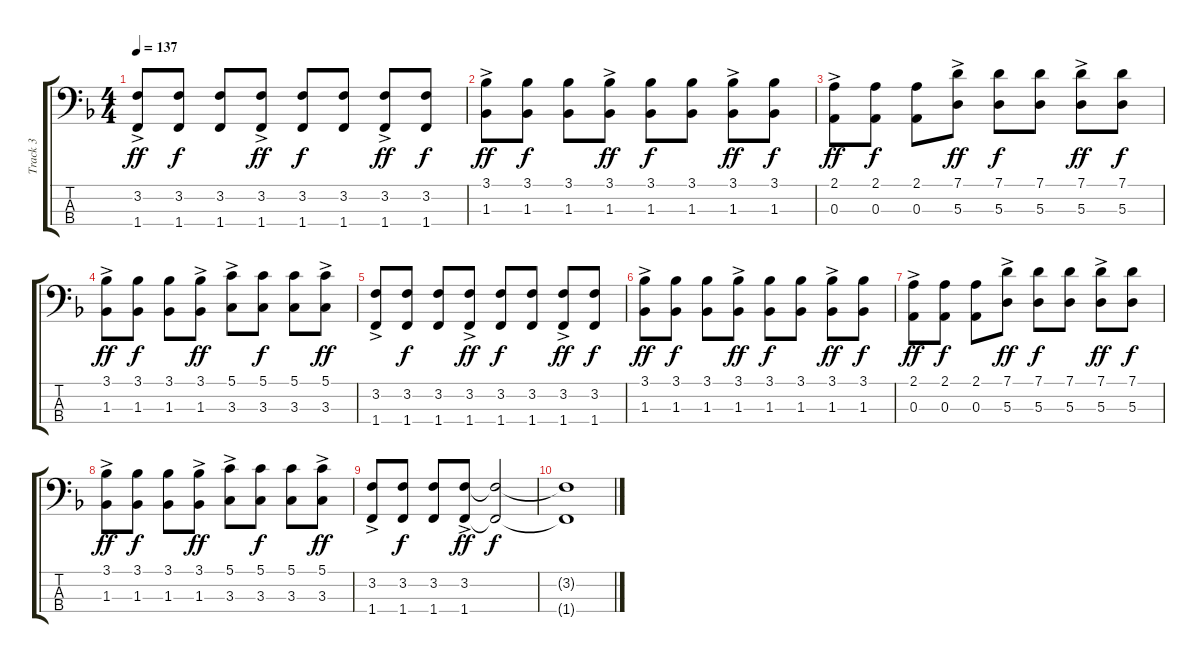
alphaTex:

\track ("Track 3" "Track 3") {instrument electricbassfinger}
\staff {score tabs}
\tuning (G2 D2 A1 E1) {hide}
\ts (4 4)
\tempo 137
\clef f4
\ks f
(3.2{ac} 1.4{ac}).8{dy ff} (3.2 1.4).8{dy f} (3.2 1.4).8 (3.2{ac} 1.4{ac}).8{dy ff} (3.2 1.4).8{dy f} (3.2 1.4).8 (3.2{ac} 1.4{ac}).8{dy ff} (3.2 1.4).8{dy f} |
(3.1{ac} 1.3{ac}).8{dy ff} (3.1 1.3).8{dy f} (3.1 1.3).8 (3.1{ac} 1.3{ac}).8{dy ff} (3.1 1.3).8{dy f} (3.1 1.3).8 (3.1{ac} 1.3{ac}).8{dy ff} (3.1 1.3).8{dy f} |
(2.1{ac} 0.3{ac}).8{dy ff} (2.1 0.3).8{dy f} (2.1 0.3).8 (7.1{ac} 5.3{ac}).8{dy ff} (7.1 5.3).8{dy f} (7.1 5.3).8 (7.1{ac} 5.3{ac}).8{dy ff} (7.1 5.3).8{dy f} |
(3.1{ac} 1.3{ac}).8{dy ff} (3.1 1.3).8{dy f} (3.1 1.3).8 (3.1{ac} 1.3{ac}).8{dy ff} (5.1{ac} 3.3{ac}).8 (5.1 3.3).8{dy f} (5.1 3.3).8 (5.1{ac} 3.3{ac}).8{dy ff} |
(3.2{ac} 1.4{ac}).8 (3.2 1.4).8{dy f} (3.2 1.4).8 (3.2{ac} 1.4{ac}).8{dy ff} (3.2 1.4).8{dy f} (3.2 1.4).8 (3.2{ac} 1.4{ac}).8{dy ff} (3.2 1.4).8{dy f} |
(3.1{ac} 1.3{ac}).8{dy ff} (3.1 1.3).8{dy f} (3.1 1.3).8 (3.1{ac} 1.3{ac}).8{dy ff} (3.1 1.3).8{dy f} (3.1 1.3).8 (3.1{ac} 1.3{ac}).8{dy ff} (3.1 1.3).8{dy f} |
(2.1{ac} 0.3{ac}).8{dy ff} (2.1 0.3).8{dy f} (2.1 0.3).8 (7.1{ac} 5.3{ac}).8{dy ff} (7.1 5.3).8{dy f} (7.1 5.3).8 (7.1{ac} 5.3{ac}).8{dy ff} (7.1 5.3).8{dy f} |
(3.1{ac} 1.3{ac}).8{dy ff} (3.1 1.3).8{dy f} (3.1 1.3).8 (3.1{ac} 1.3{ac}).8{dy ff} (5.1{ac} 3.3{ac}).8 (5.1 3.3).8{dy f} (5.1 3.3).8 (5.1{ac} 3.3{ac}).8{dy ff} |
(3.2{ac} 1.4{ac}).8 (3.2 1.4).8{dy f} (3.2 1.4).8 (3.2{ac} 1.4{ac}).8{dy ff} (3.2{t} 1.4{t}).2{dy f} |
(3.2{t} 1.4{t}).1
